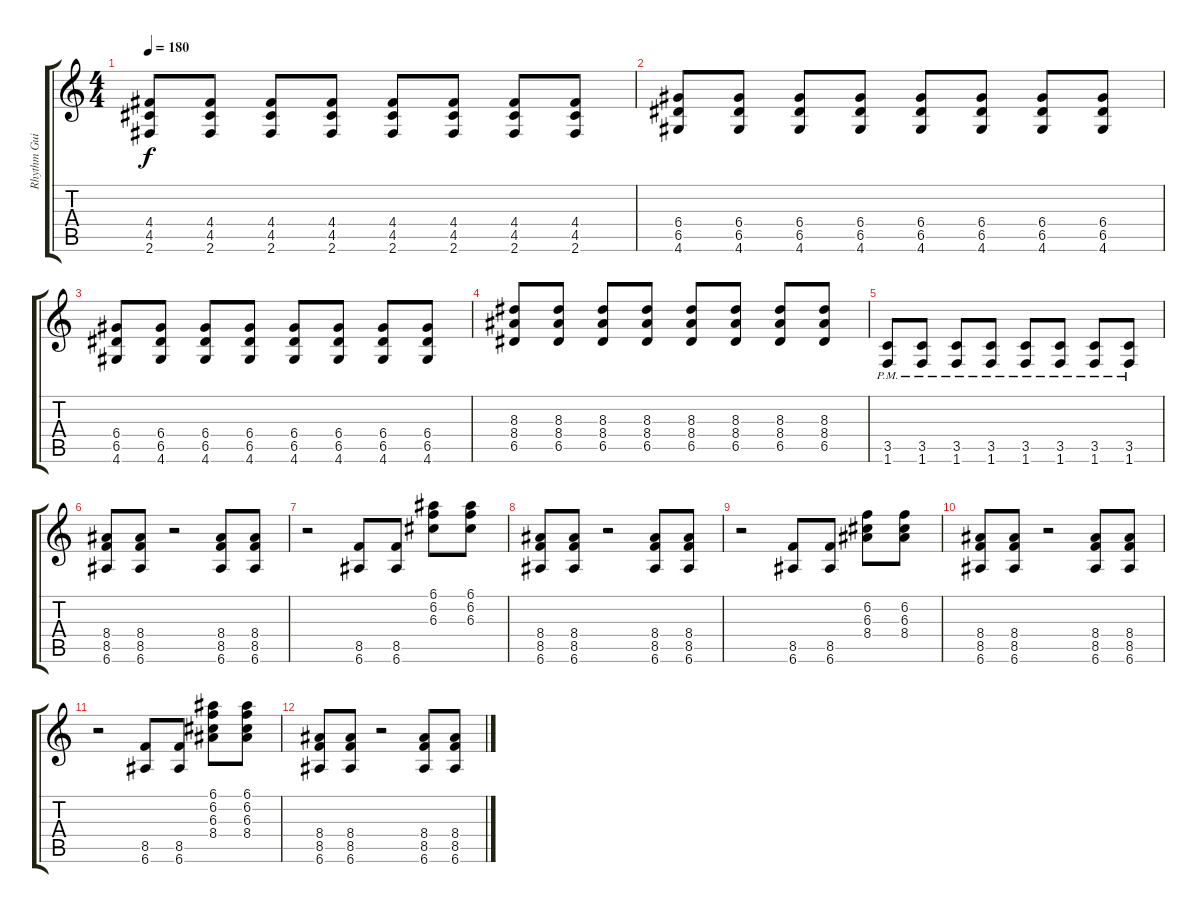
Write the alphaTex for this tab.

\track ("Rhythm Guitar" "Rhythm Gui") {instrument distortionguitar}
\staff {score tabs}
\tuning (E4 B3 G3 D3 A2 E2) {hide}
\ts (4 4)
\tempo 180
\clef g2
\ks c
(4.4 4.5 2.6).8{dy f} (4.4 4.5 2.6).8 (4.4 4.5 2.6).8 (4.4 4.5 2.6).8 (4.4 4.5 2.6).8 (4.4 4.5 2.6).8 (4.4 4.5 2.6).8 (4.4 4.5 2.6).8 |
(6.4 6.5 4.6).8 (6.4 6.5 4.6).8 (6.4 6.5 4.6).8 (6.4 6.5 4.6).8 (6.4 6.5 4.6).8 (6.4 6.5 4.6).8 (6.4 6.5 4.6).8 (6.4 6.5 4.6).8 |
(6.4 6.5 4.6).8 (6.4 6.5 4.6).8 (6.4 6.5 4.6).8 (6.4 6.5 4.6).8 (6.4 6.5 4.6).8 (6.4 6.5 4.6).8 (6.4 6.5 4.6).8 (6.4 6.5 4.6).8 |
(8.3 8.4 6.5).8 (8.3 8.4 6.5).8 (8.3 8.4 6.5).8 (8.3 8.4 6.5).8 (8.3 8.4 6.5).8 (8.3 8.4 6.5).8 (8.3 8.4 6.5).8 (8.3 8.4 6.5).8 |
(3.5{pm} 1.6{pm}).8 (3.5{pm} 1.6{pm}).8 (3.5{pm} 1.6{pm}).8 (3.5{pm} 1.6{pm}).8 (3.5{pm} 1.6{pm}).8 (3.5{pm} 1.6{pm}).8 (3.5{pm} 1.6{pm}).8 (3.5{pm} 1.6{pm}).8 |
(8.4 8.5 6.6).8 (8.4 8.5 6.6).8 r.2 (8.4 8.5 6.6).8 (8.4 8.5 6.6).8 |
r.2 (8.5 6.6).8 (8.5 6.6).8 (6.1 6.2 6.3).8 (6.1 6.2 6.3).8 |
(8.4 8.5 6.6).8 (8.4 8.5 6.6).8 r.2 (8.4 8.5 6.6).8 (8.4 8.5 6.6).8 |
r.2 (8.5 6.6).8 (8.5 6.6).8 (6.2 6.3 8.4).8 (6.2 6.3 8.4).8 |
(8.4 8.5 6.6).8 (8.4 8.5 6.6).8 r.2 (8.4 8.5 6.6).8 (8.4 8.5 6.6).8 |
r.2 (8.5 6.6).8 (8.5 6.6).8 (6.1 6.2 6.3 8.4).8 (6.1 6.2 6.3 8.4).8 |
(8.4 8.5 6.6).8 (8.4 8.5 6.6).8 r.2 (8.4 8.5 6.6).8 (8.4 8.5 6.6).8
